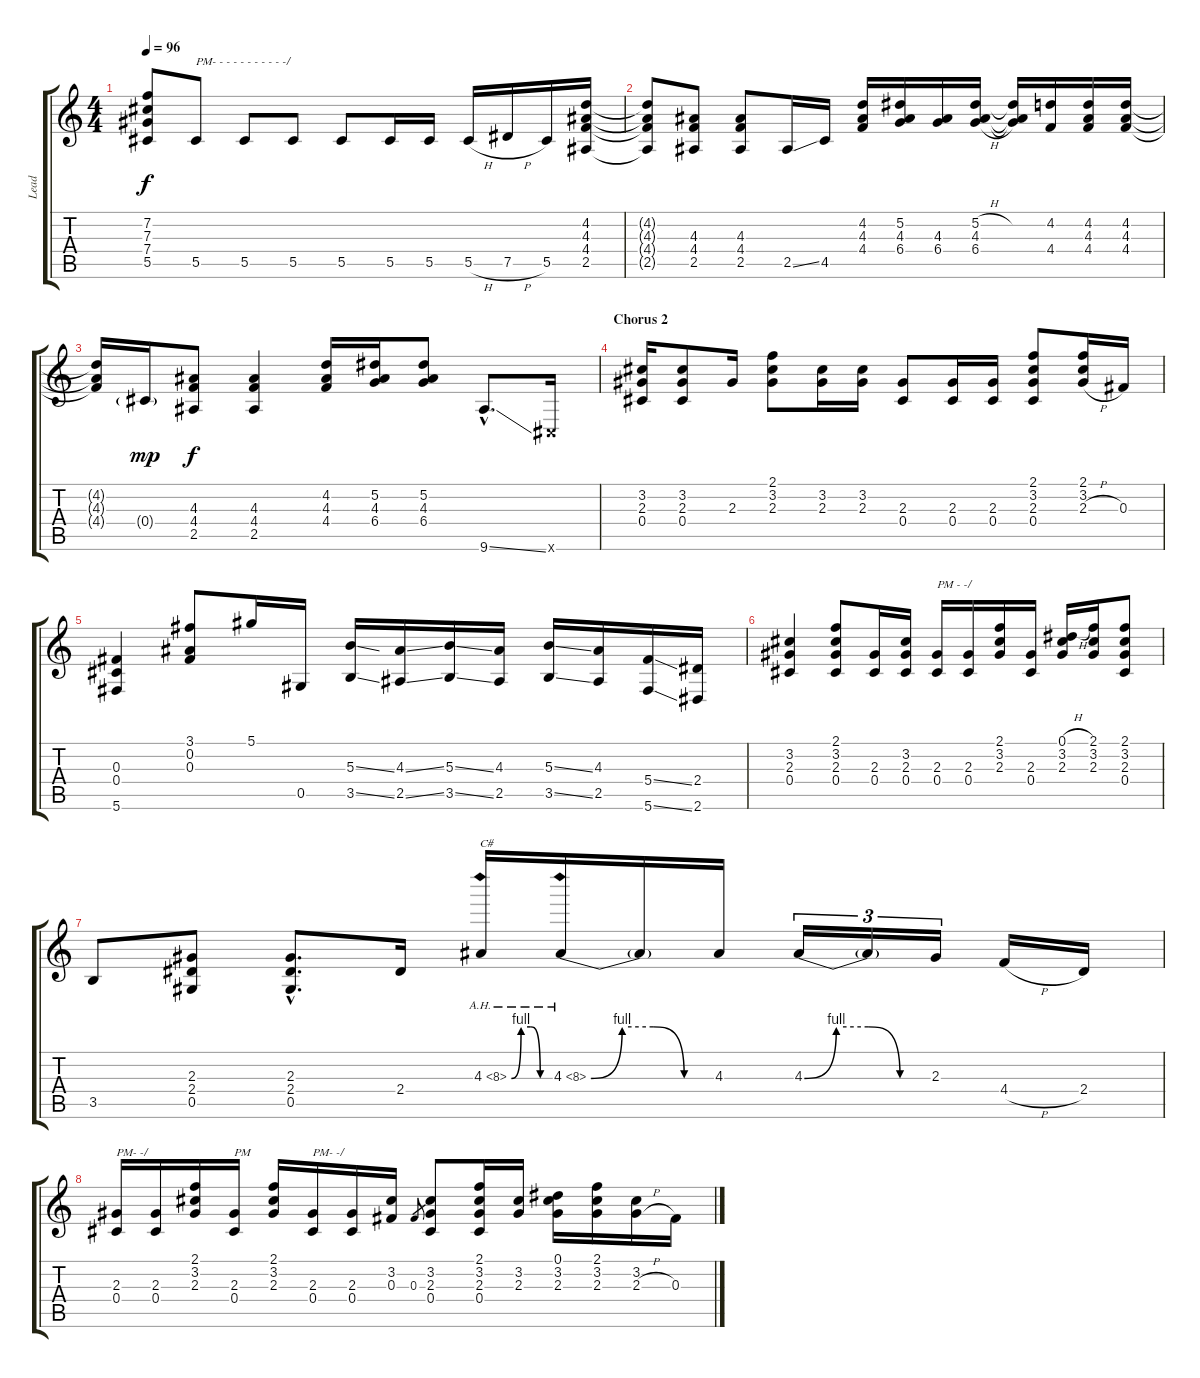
\track ("Lead" "Lead") {instrument distortionguitar}
\staff {score tabs}
\tuning (Eb4 Bb3 Gb3 Db3 Ab2 Db2) {hide}
\ts (4 4)
\tempo 96
\clef g2
\ks c
(7.2{t} 7.3{t} 7.4{t} 5.5{t}).8{dy f} 5.5.8{txt "PM- - - - - - - - - - -/"} 5.5.8 5.5.8 5.5.8 5.5.16 5.5.16 5.5{h}.16 7.5{h}.16 5.5.16 (4.2 4.3 4.4 2.5).16 |
(4.2{t} 4.3{t} 4.4{t} 2.5{t}).8 (4.3 4.4 2.5).8 (4.3 4.4 2.5).8 2.5{ss}.16 4.5.16 (4.2 4.3 4.4).16 (5.2 4.3 6.4).16 (4.3 6.4).16 (5.2{h} 4.3 6.4{h}).16 (5.2{t} 4.3{t} 6.4{t}).16 (4.2 4.4).16 (4.2 4.3 4.4).16 (4.2 4.3 4.4).16 |
(4.2{t} 4.3{t} 4.4{t}).16 0.4{g}.16{dy mp} (4.3 4.4 2.5).8{dy f} (4.3 4.4 2.5).4 (4.2 4.3 4.4).16 (5.2 4.3 6.4).16 (5.2 4.3 6.4).8 9.6{ss hac}.8{d} 0.6{x}.16 |
\section ("" "Chorus 2")
(3.2 2.3 0.4).16 (3.2 2.3 0.4).8 2.3.16 (2.1 3.2 2.3).8 (3.2 2.3).16 (3.2 2.3).16 (2.3 0.4).8 (2.3 0.4).16 (2.3 0.4).16 (2.1 3.2 2.3 0.4).8 (2.1 3.2 2.3{h}).16 0.3.16 |
(0.3 0.4 5.6).4 (3.1 0.2 0.3).8 5.1.16 0.5.16 (5.3{ss} 3.5{ss}).16 (4.3{ss} 2.5{ss}).16 (5.3{ss} 3.5{ss}).16 (4.3 2.5).16 (5.3{ss} 3.5{ss}).16 (4.3 2.5).16 (5.4{ss} 5.6{ss}).16 (2.4 2.6).16 |
(3.2 2.3 0.4).4 (2.1 3.2 2.3 0.4).8 (2.3 0.4).16 (3.2 2.3 0.4).16 (2.3 0.4).16{txt "PM - -/"} (2.3 0.4).16 (2.1 3.2 2.3).16 (2.3 0.4).16 (0.1{h} 3.2 2.3).16 (2.1 3.2 2.3).16 (2.1 3.2 2.3 0.4).8 |
3.5.8 (2.3 2.4 0.5).8 (2.3{hac} 2.4{hac} 0.5{hac}).8{d} 2.4.16 4.3{be (custom 0 0 15 4 30 4 45 0 60 0) ah 4}.16{txt "C#"} 4.3{be (custom 0 0 15 4 30 4 45 0 60 0) ah 4}.16 4.3{t}.16 4.3.16 4.3{be (custom 0 0 15 4 30 4 45 0 60 0)}.16{tu (3 2)} 4.3{t}.16{tu (3 2)} 2.3.16{tu (3 2)} 4.4{h}.16 2.4.16 |
(2.3 0.4).16{txt "PM- -/"} (2.3 0.4).16 (2.1 3.2 2.3).16 (2.3 0.4).16{txt "PM"} (2.1 3.2 2.3).16 (2.3 0.4).16{txt "PM- -/"} (2.3 0.4).16 (3.2 0.3).16 0.3.8{gr} (3.2 2.3 0.4).8 (2.1 3.2 2.3 0.4).16 (3.2 2.3).16 (0.1 3.2 2.3).16 (2.1 3.2 2.3).16 (3.2 2.3{h}).16 0.3.16
